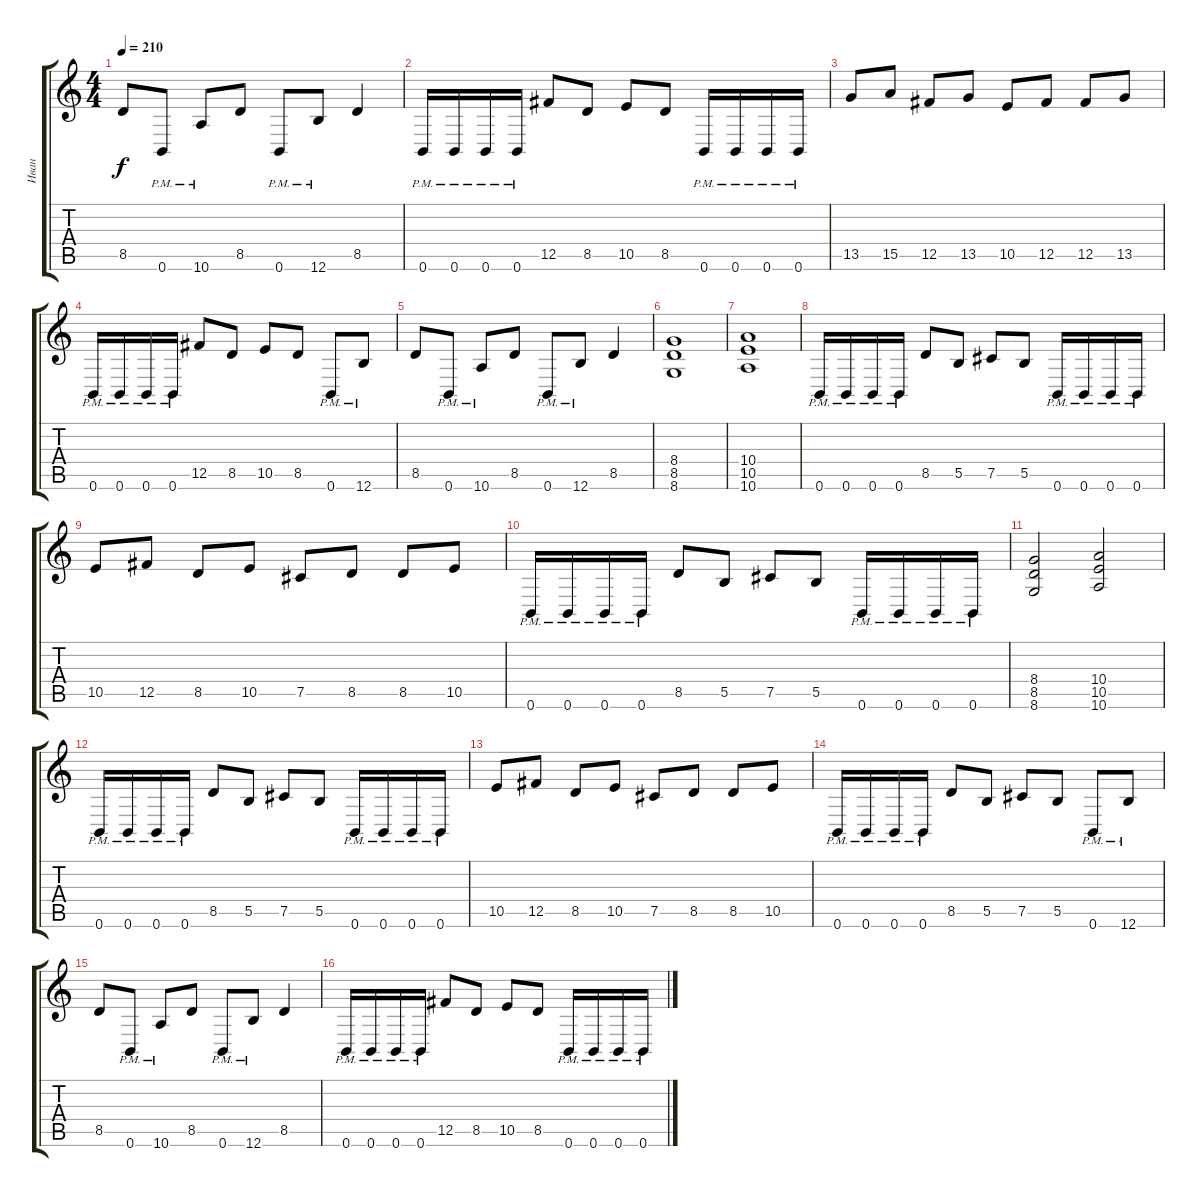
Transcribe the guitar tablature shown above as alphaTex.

\track ("Иван" "Иван") {instrument distortionguitar}
\staff {score tabs}
\tuning (Db4 Ab3 E3 B2 Gb2 B1) {hide}
\ts (4 4)
\tempo 210
\clef g2
\ks c
8.5.8{dy f} 0.6{pm}.8 10.6{pm}.8 8.5.8 0.6{pm}.8 12.6{pm}.8 8.5.4 |
0.6{pm}.16 0.6{pm}.16 0.6{pm}.16 0.6{pm}.16 12.5.8 8.5.8 10.5.8 8.5.8 0.6{pm}.16 0.6{pm}.16 0.6{pm}.16 0.6{pm}.16 |
13.5.8 15.5.8 12.5.8 13.5.8 10.5.8 12.5.8 12.5.8 13.5.8 |
0.6{pm}.16 0.6{pm}.16 0.6{pm}.16 0.6{pm}.16 12.5.8 8.5.8 10.5.8 8.5.8 0.6{pm}.8 12.6{pm}.8 |
8.5.8 0.6{pm}.8 10.6{pm}.8 8.5.8 0.6{pm}.8 12.6{pm}.8 8.5.4 |
(8.4 8.5 8.6).1 |
(10.4 10.5 10.6).1 |
0.6{pm}.16 0.6{pm}.16 0.6{pm}.16 0.6{pm}.16 8.5.8 5.5.8 7.5.8 5.5.8 0.6{pm}.16 0.6{pm}.16 0.6{pm}.16 0.6{pm}.16 |
10.5.8 12.5.8 8.5.8 10.5.8 7.5.8 8.5.8 8.5.8 10.5.8 |
0.6{pm}.16 0.6{pm}.16 0.6{pm}.16 0.6{pm}.16 8.5.8 5.5.8 7.5.8 5.5.8 0.6{pm}.16 0.6{pm}.16 0.6{pm}.16 0.6{pm}.16 |
(8.4 8.5 8.6).2 (10.4 10.5 10.6).2 |
0.6{pm}.16 0.6{pm}.16 0.6{pm}.16 0.6{pm}.16 8.5.8 5.5.8 7.5.8 5.5.8 0.6{pm}.16 0.6{pm}.16 0.6{pm}.16 0.6{pm}.16 |
10.5.8 12.5.8 8.5.8 10.5.8 7.5.8 8.5.8 8.5.8 10.5.8 |
0.6{pm}.16 0.6{pm}.16 0.6{pm}.16 0.6{pm}.16 8.5.8 5.5.8 7.5.8 5.5.8 0.6{pm}.8 12.6{pm}.8 |
8.5.8 0.6{pm}.8 10.6{pm}.8 8.5.8 0.6{pm}.8 12.6{pm}.8 8.5.4 |
0.6{pm}.16 0.6{pm}.16 0.6{pm}.16 0.6{pm}.16 12.5.8 8.5.8 10.5.8 8.5.8 0.6{pm}.16 0.6{pm}.16 0.6{pm}.16 0.6{pm}.16
